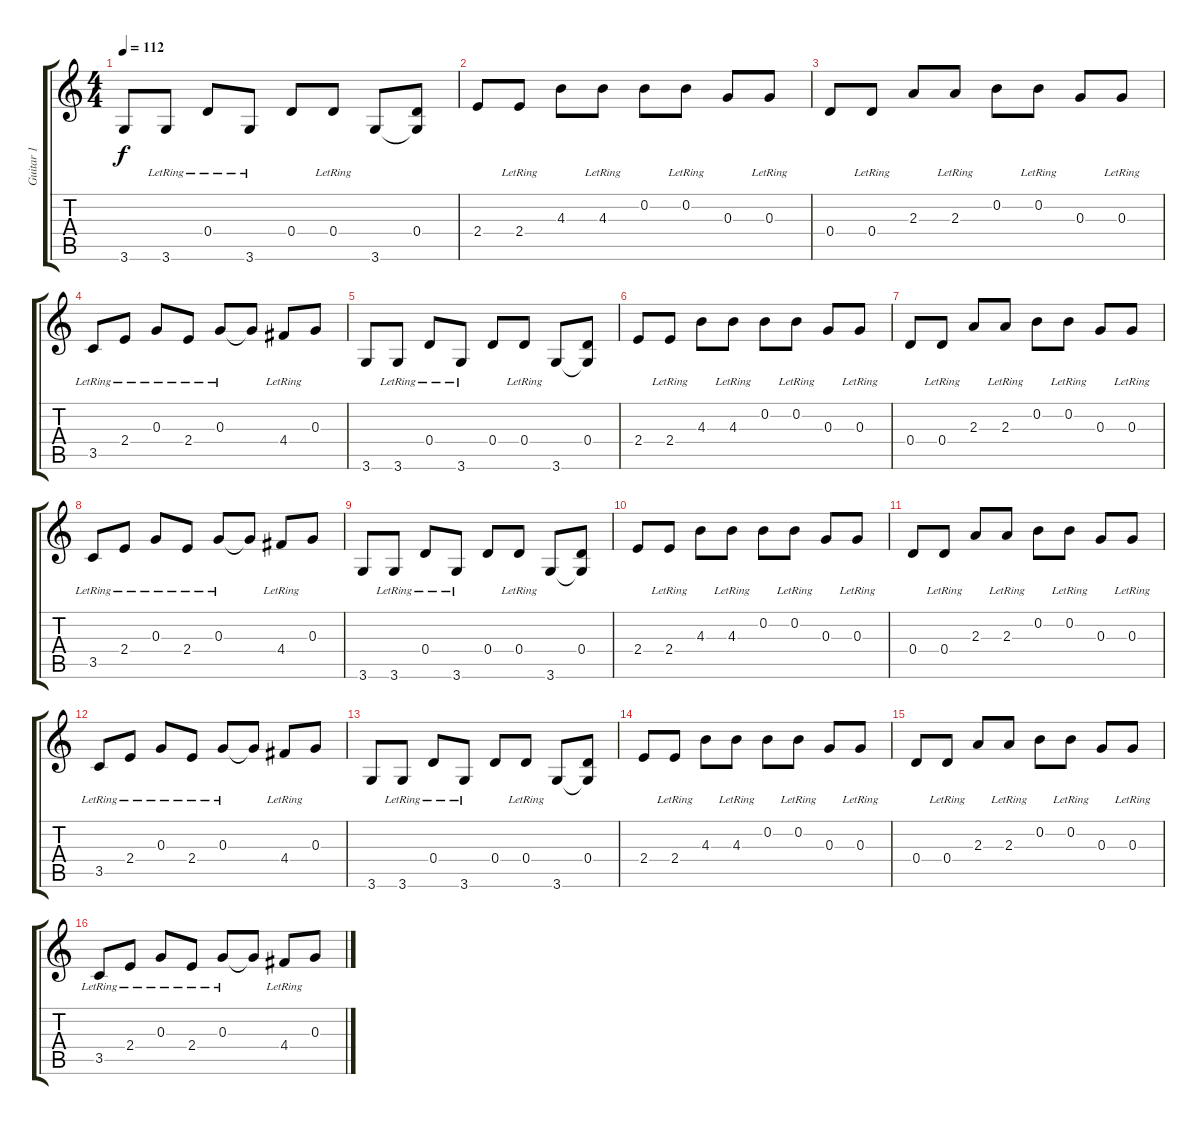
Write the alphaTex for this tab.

\track ("Guitar 1" "Guitar 1") {instrument acousticguitarsteel}
\staff {score tabs}
\tuning (E4 B3 G3 D3 A2 E2) {hide}
\ts (4 4)
\tempo 112
\clef g2
\ks c
3.6.8{dy f} 3.6{lr}.8 0.4{lr}.8 3.6{lr}.8 0.4.8 0.4{lr}.8 3.6.8 (0.4 3.6{t}).8 |
2.4.8 2.4{lr}.8 4.3.8 4.3{lr}.8 0.2.8 0.2{lr}.8 0.3.8 0.3{lr}.8 |
0.4.8 0.4{lr}.8 2.3.8 2.3{lr}.8 0.2.8 0.2{lr}.8 0.3.8 0.3{lr}.8 |
3.5{lr}.8 2.4{lr}.8 0.3{lr}.8 2.4{lr}.8 0.3{lr}.8 0.3{t}.8 4.4{lr}.8 0.3.8 |
3.6.8 3.6{lr}.8 0.4{lr}.8 3.6{lr}.8 0.4.8 0.4{lr}.8 3.6.8 (0.4 3.6{t}).8 |
2.4.8 2.4{lr}.8 4.3.8 4.3{lr}.8 0.2.8 0.2{lr}.8 0.3.8 0.3{lr}.8 |
0.4.8 0.4{lr}.8 2.3.8 2.3{lr}.8 0.2.8 0.2{lr}.8 0.3.8 0.3{lr}.8 |
3.5{lr}.8 2.4{lr}.8 0.3{lr}.8 2.4{lr}.8 0.3{lr}.8 0.3{t}.8 4.4{lr}.8 0.3.8 |
3.6.8 3.6{lr}.8 0.4{lr}.8 3.6{lr}.8 0.4.8 0.4{lr}.8 3.6.8 (0.4 3.6{t}).8 |
2.4.8 2.4{lr}.8 4.3.8 4.3{lr}.8 0.2.8 0.2{lr}.8 0.3.8 0.3{lr}.8 |
0.4.8 0.4{lr}.8 2.3.8 2.3{lr}.8 0.2.8 0.2{lr}.8 0.3.8 0.3{lr}.8 |
3.5{lr}.8 2.4{lr}.8 0.3{lr}.8 2.4{lr}.8 0.3{lr}.8 0.3{t}.8 4.4{lr}.8 0.3.8 |
3.6.8 3.6{lr}.8 0.4{lr}.8 3.6{lr}.8 0.4.8 0.4{lr}.8 3.6.8 (0.4 3.6{t}).8 |
2.4.8 2.4{lr}.8 4.3.8 4.3{lr}.8 0.2.8 0.2{lr}.8 0.3.8 0.3{lr}.8 |
0.4.8 0.4{lr}.8 2.3.8 2.3{lr}.8 0.2.8 0.2{lr}.8 0.3.8 0.3{lr}.8 |
3.5{lr}.8 2.4{lr}.8 0.3{lr}.8 2.4{lr}.8 0.3{lr}.8 0.3{t}.8 4.4{lr}.8 0.3.8
